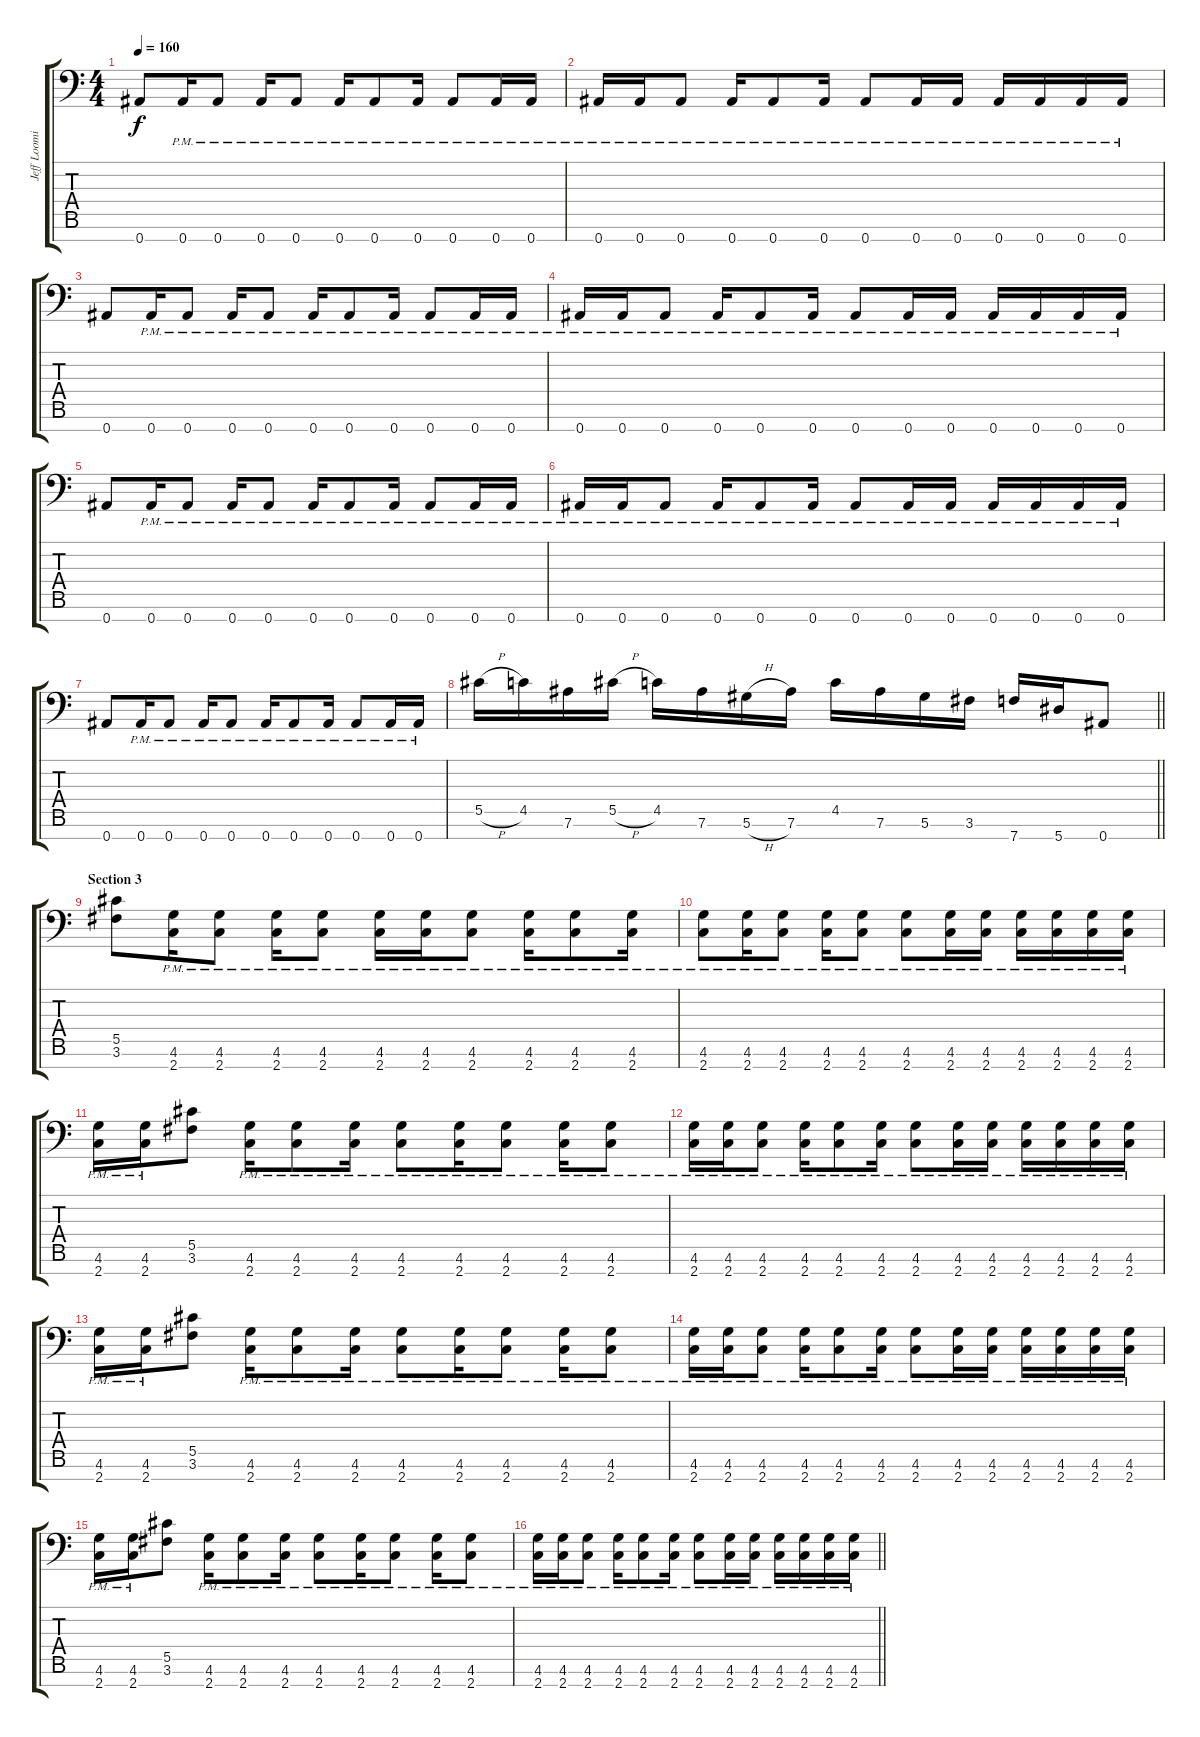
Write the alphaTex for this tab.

\track ("Jeff Loomis - rhythm guitar (right)" "Jeff Loomi") {instrument distortionguitar}
\staff {score tabs}
\tuning (Eb4 Bb3 Gb3 Db3 Ab2 Eb2 Bb1) {hide}
\ts (4 4)
\tempo 160
\clef f4
\ks c
0.7.8{dy f} 0.7{pm}.16 0.7{pm}.8 0.7{pm}.16 0.7{pm}.8 0.7{pm}.16 0.7{pm}.8 0.7{pm}.16 0.7{pm}.8 0.7{pm}.16 0.7{pm}.16 |
0.7{pm}.16 0.7{pm}.16 0.7{pm}.8 0.7{pm}.16 0.7{pm}.8 0.7{pm}.16 0.7{pm}.8 0.7{pm}.16 0.7{pm}.16 0.7{pm}.16 0.7{pm}.16 0.7{pm}.16 0.7{pm}.16 |
0.7.8 0.7{pm}.16 0.7{pm}.8 0.7{pm}.16 0.7{pm}.8 0.7{pm}.16 0.7{pm}.8 0.7{pm}.16 0.7{pm}.8 0.7{pm}.16 0.7{pm}.16 |
0.7{pm}.16 0.7{pm}.16 0.7{pm}.8 0.7{pm}.16 0.7{pm}.8 0.7{pm}.16 0.7{pm}.8 0.7{pm}.16 0.7{pm}.16 0.7{pm}.16 0.7{pm}.16 0.7{pm}.16 0.7{pm}.16 |
0.7.8 0.7{pm}.16 0.7{pm}.8 0.7{pm}.16 0.7{pm}.8 0.7{pm}.16 0.7{pm}.8 0.7{pm}.16 0.7{pm}.8 0.7{pm}.16 0.7{pm}.16 |
0.7{pm}.16 0.7{pm}.16 0.7{pm}.8 0.7{pm}.16 0.7{pm}.8 0.7{pm}.16 0.7{pm}.8 0.7{pm}.16 0.7{pm}.16 0.7{pm}.16 0.7{pm}.16 0.7{pm}.16 0.7{pm}.16 |
0.7.8 0.7{pm}.16 0.7{pm}.8 0.7{pm}.16 0.7{pm}.8 0.7{pm}.16 0.7{pm}.8 0.7{pm}.16 0.7{pm}.8 0.7{pm}.16 0.7{pm}.16 |
\barLineRight lightlight
5.5{h}.16 4.5.16 7.6.16 5.5{h}.16 4.5.16 7.6.16 5.6{h}.16 7.6.16 4.5.16 7.6.16 5.6.16 3.6.16 7.7.16 5.7.16 0.7.8 |
\section ("" "Section 3")
(5.5 3.6).8 (4.6{pm} 2.7{pm}).16 (4.6{pm} 2.7{pm}).8 (4.6{pm} 2.7{pm}).16 (4.6{pm} 2.7{pm}).8 (4.6{pm} 2.7{pm}).16 (4.6{pm} 2.7{pm}).16 (4.6{pm} 2.7{pm}).8 (4.6{pm} 2.7{pm}).16 (4.6{pm} 2.7{pm}).8 (4.6{pm} 2.7{pm}).16 |
(4.6{pm} 2.7{pm}).8 (4.6{pm} 2.7{pm}).16 (4.6{pm} 2.7{pm}).8 (4.6{pm} 2.7{pm}).16 (4.6{pm} 2.7{pm}).8 (4.6{pm} 2.7{pm}).8 (4.6{pm} 2.7{pm}).16 (4.6{pm} 2.7{pm}).16 (4.6{pm} 2.7{pm}).16 (4.6{pm} 2.7{pm}).16 (4.6{pm} 2.7{pm}).16 (4.6{pm} 2.7{pm}).16 |
(4.6{pm} 2.7{pm}).16 (4.6{pm} 2.7{pm}).16 (5.5 3.6).8 (4.6{pm} 2.7{pm}).16 (4.6{pm} 2.7{pm}).8 (4.6{pm} 2.7{pm}).16 (4.6{pm} 2.7{pm}).8 (4.6{pm} 2.7{pm}).16 (4.6{pm} 2.7{pm}).8 (4.6{pm} 2.7{pm}).16 (4.6{pm} 2.7{pm}).8 |
(4.6{pm} 2.7{pm}).16 (4.6{pm} 2.7{pm}).16 (4.6{pm} 2.7{pm}).8 (4.6{pm} 2.7{pm}).16 (4.6{pm} 2.7{pm}).8 (4.6{pm} 2.7{pm}).16 (4.6{pm} 2.7{pm}).8 (4.6{pm} 2.7{pm}).16 (4.6{pm} 2.7{pm}).16 (4.6{pm} 2.7{pm}).16 (4.6{pm} 2.7{pm}).16 (4.6{pm} 2.7{pm}).16 (4.6{pm} 2.7{pm}).16 |
(4.6{pm} 2.7{pm}).16 (4.6{pm} 2.7{pm}).16 (5.5 3.6).8 (4.6{pm} 2.7{pm}).16 (4.6{pm} 2.7{pm}).8 (4.6{pm} 2.7{pm}).16 (4.6{pm} 2.7{pm}).8 (4.6{pm} 2.7{pm}).16 (4.6{pm} 2.7{pm}).8 (4.6{pm} 2.7{pm}).16 (4.6{pm} 2.7{pm}).8 |
(4.6{pm} 2.7{pm}).16 (4.6{pm} 2.7{pm}).16 (4.6{pm} 2.7{pm}).8 (4.6{pm} 2.7{pm}).16 (4.6{pm} 2.7{pm}).8 (4.6{pm} 2.7{pm}).16 (4.6{pm} 2.7{pm}).8 (4.6{pm} 2.7{pm}).16 (4.6{pm} 2.7{pm}).16 (4.6{pm} 2.7{pm}).16 (4.6{pm} 2.7{pm}).16 (4.6{pm} 2.7{pm}).16 (4.6{pm} 2.7{pm}).16 |
(4.6{pm} 2.7{pm}).16 (4.6{pm} 2.7{pm}).16 (5.5 3.6).8 (4.6{pm} 2.7{pm}).16 (4.6{pm} 2.7{pm}).8 (4.6{pm} 2.7{pm}).16 (4.6{pm} 2.7{pm}).8 (4.6{pm} 2.7{pm}).16 (4.6{pm} 2.7{pm}).8 (4.6{pm} 2.7{pm}).16 (4.6{pm} 2.7{pm}).8 |
\barLineRight lightlight
(4.6{pm} 2.7{pm}).16 (4.6{pm} 2.7{pm}).16 (4.6{pm} 2.7{pm}).8 (4.6{pm} 2.7{pm}).16 (4.6{pm} 2.7{pm}).8 (4.6{pm} 2.7{pm}).16 (4.6{pm} 2.7{pm}).8 (4.6{pm} 2.7{pm}).16 (4.6{pm} 2.7{pm}).16 (4.6{pm} 2.7{pm}).16 (4.6{pm} 2.7{pm}).16 (4.6{pm} 2.7{pm}).16 (4.6{pm} 2.7{pm}).16
